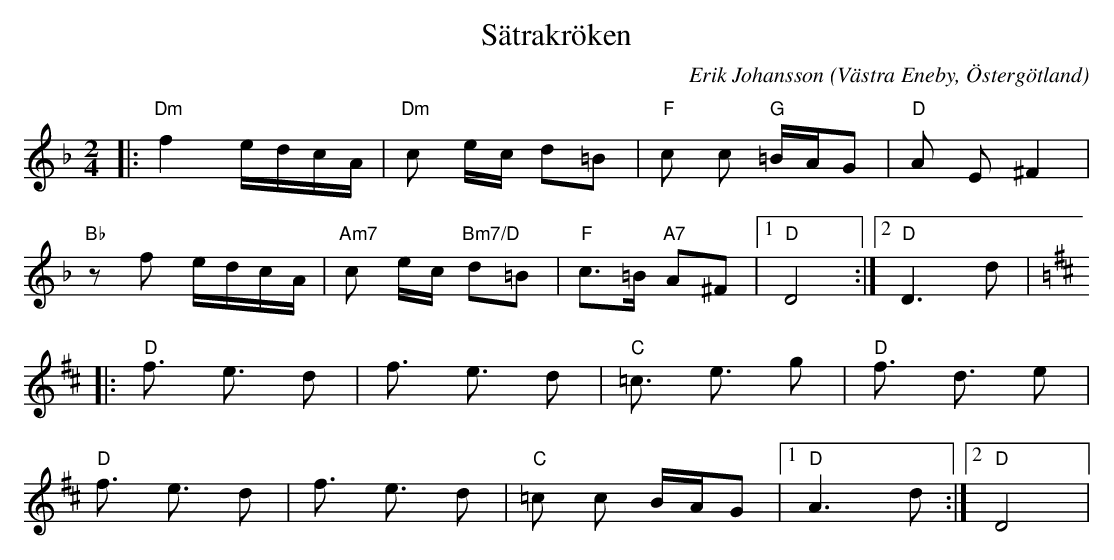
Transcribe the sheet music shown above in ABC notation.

X:1
T:Sätrakröken
C:Erik Johansson
O:Västra Eneby, Östergötland
Q:90
M:2/4
L:1/8
K:Dm
|:"Dm"f2 e/d/c/A/ |"Dm"c e/c/ d=B| "F" c c "G" =B/A/G | "D" A E ^F2 |
"Bb" zf e/d/c/A/ |"Am7"c e/c/ "Bm7/D"d=B| "F" c>=B  "A7" A^F |1 "D" D4 :|2 "D" D3d |
K:D
|:"D" f3/2 e3/2 d |f3/2 e3/2 d| "C" =c3/2 e3/2 g| "D" f3/2 d3/2 e |
"D" f3/2 e3/2 d |f3/2 e3/2 d| "C"=c c  B/A/G  |1 "D" A3  d:|2 "D" D4|
